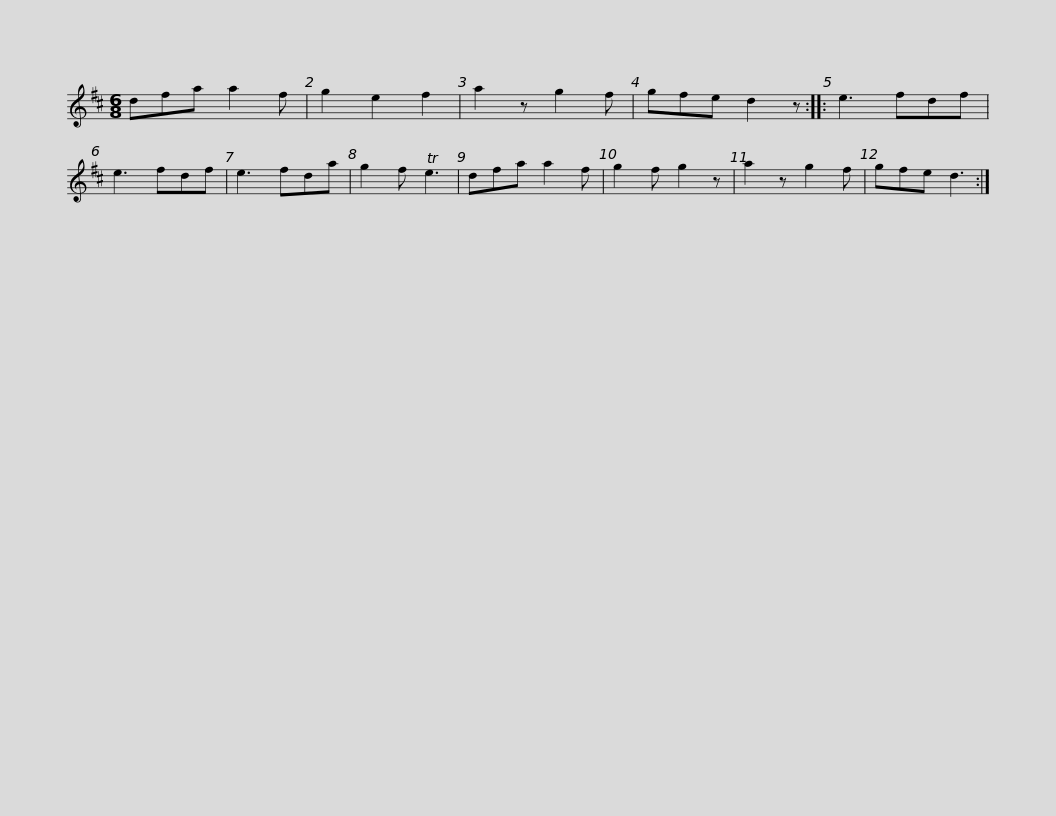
X:1
L:1/8
M:6/8
I:linebreak $
K:D
V:1 treble
V:1
 dfa a2 f | g2 e2 f2 | a2 z g2 f | gfe d2 z :: e3 fdf | %5
 e3 fdf | e3 fda | g2 f Te3 | dfa a2 f |$ g2 f g2 z | %10
 a2 z g2 f | gfe d3 :| %12
